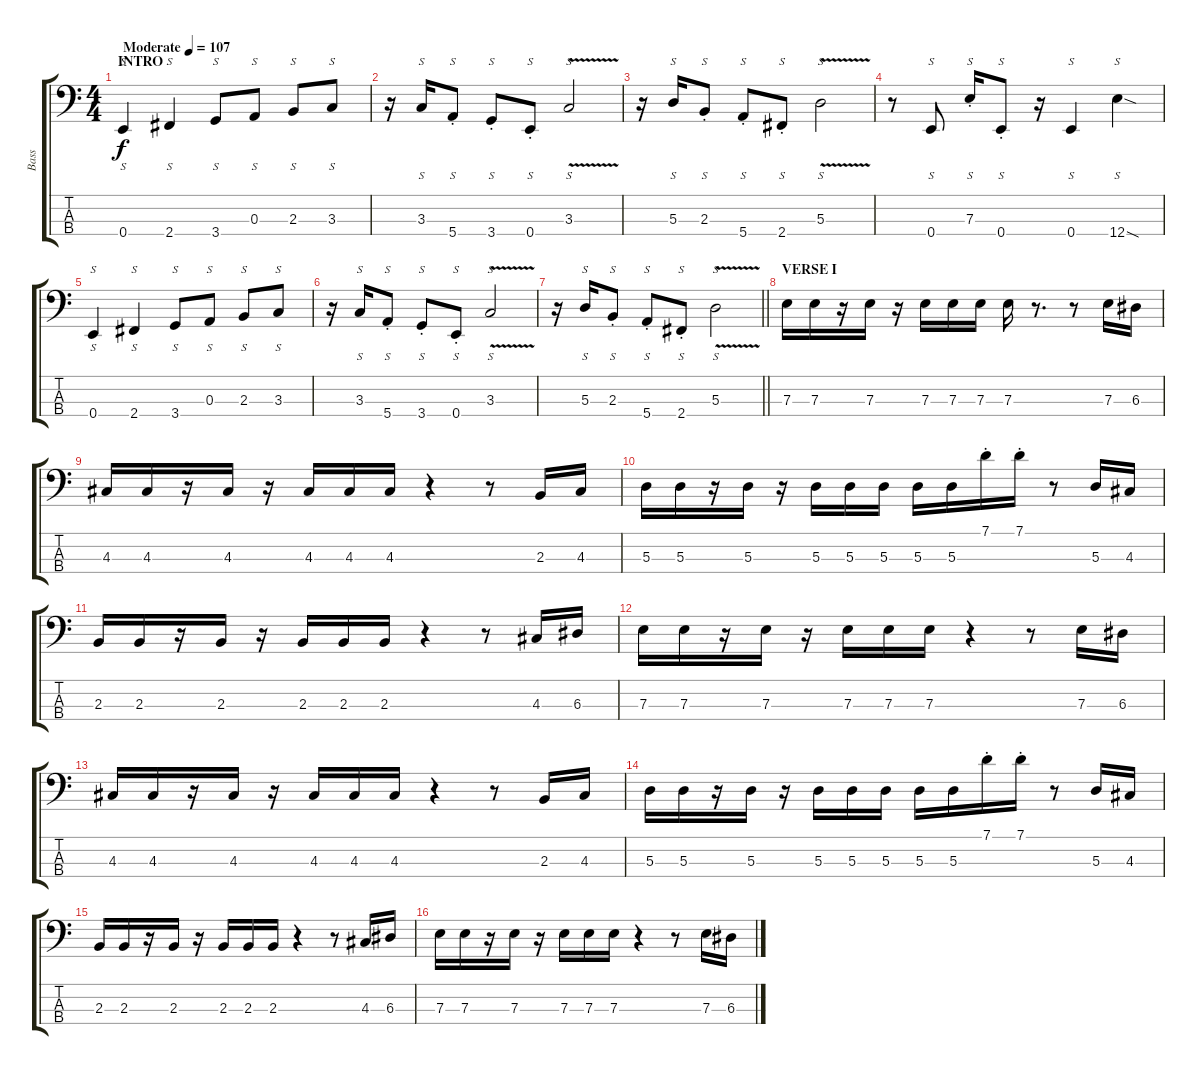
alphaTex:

\track ("Bass" "Bass") {instrument slapbass1}
\staff {score tabs}
\tuning (G2 D2 A1 E1) {hide}
\ts (4 4)
\section ("" "INTRO")
\tempo (107 "Moderate")
\clef f4
\ks c
0.4.4{s dy f instrument slapbass1} 2.4.4{s} 3.4.8{s} 0.3.8{s} 2.3.8{s} 3.3.8{s} |
r.16 3.3.16{s} 5.4{st}.8{s} 3.4{st}.8{s} 0.4{st}.8{s} 3.3{v}.2{s} |
r.16 5.3.16{s} 2.3{st}.8{s} 5.4{st}.8{s} 2.4{st}.8{s} 5.3{v}.2{s} |
r.8 0.4.8{s} 7.3{st}.16{s} 0.4{st}.8{s} r.16 0.4.4{s} 12.4{sod}.4{s} |
0.4.4{s} 2.4.4{s} 3.4.8{s} 0.3.8{s} 2.3.8{s} 3.3.8{s} |
r.16 3.3.16{s} 5.4{st}.8{s} 3.4{st}.8{s} 0.4{st}.8{s} 3.3{v}.2{s} |
\barLineRight lightlight
r.16 5.3.16{s} 2.3{st}.8{s} 5.4{st}.8{s} 2.4{st}.8{s} 5.3{v}.2{s} |
\section ("" "VERSE I")
7.3.16{instrument electricbassfinger} 7.3.16 r.16 7.3.16 r.16 7.3.16 7.3.16 7.3.16 7.3.16 r.8{d} r.8 7.3.16 6.3.16 |
4.3.16 4.3.16 r.16 4.3.16 r.16 4.3.16 4.3.16 4.3.16 r.4 r.8 2.3.16 4.3.16 |
5.3.16 5.3.16 r.16 5.3.16 r.16 5.3.16 5.3.16 5.3.16 5.3.16 5.3.16 7.1{st}.16 7.1{st}.16 r.8 5.3.16 4.3.16 |
2.3.16 2.3.16 r.16 2.3.16 r.16 2.3.16 2.3.16 2.3.16 r.4 r.8 4.3.16 6.3.16 |
7.3.16{instrument electricbassfinger} 7.3.16 r.16 7.3.16 r.16 7.3.16 7.3.16 7.3.16 r.4 r.8 7.3.16 6.3.16 |
4.3.16 4.3.16 r.16 4.3.16 r.16 4.3.16 4.3.16 4.3.16 r.4 r.8 2.3.16 4.3.16 |
5.3.16 5.3.16 r.16 5.3.16 r.16 5.3.16 5.3.16 5.3.16 5.3.16 5.3.16 7.1{st}.16 7.1{st}.16 r.8 5.3.16 4.3.16 |
2.3.16 2.3.16 r.16 2.3.16 r.16 2.3.16 2.3.16 2.3.16 r.4 r.8 4.3.16 6.3.16 |
7.3.16{instrument electricbassfinger} 7.3.16 r.16 7.3.16 r.16 7.3.16 7.3.16 7.3.16 r.4 r.8 7.3.16 6.3.16
